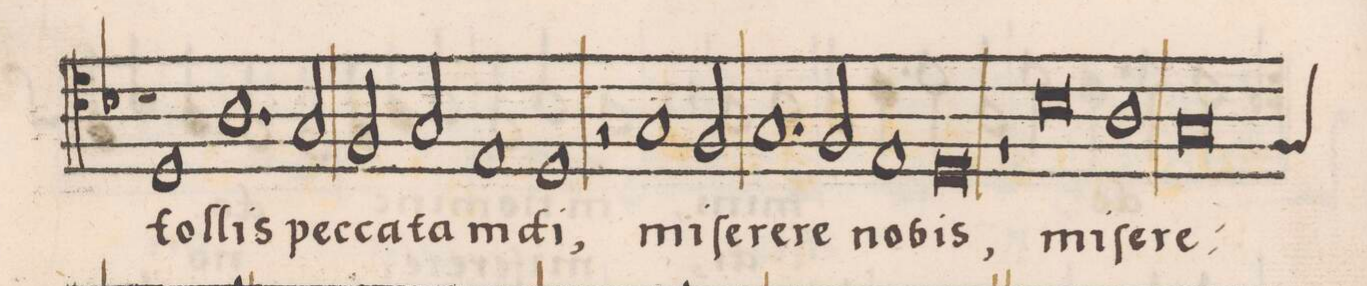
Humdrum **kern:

**kern	**text
*I"BASSVS	*
*clefC4	*
*k[b-]	*
*met(C|)	*
*M2/1	*
1D	-tol-
1.A	-lis
=25-	=25-
2G/	pec-
2F/	-ca-
2G/	-ta-
=26-	=26-
1E	-m(un)-
1D	-di,
=27-	=27-
2r	.
1G	mi-
2F/	-ſe-
=28-	=28-
1.G	-re-
2F/	-re
=29-	=29-
1E	no-
0D	-bis,
=30-	=30-
1r	.
=31-	=31-
0B-	mi-
=32-	=32-
1A	-ſe-
*custos:F	*
0G	-re-
=33-	=33-
*-	*-
